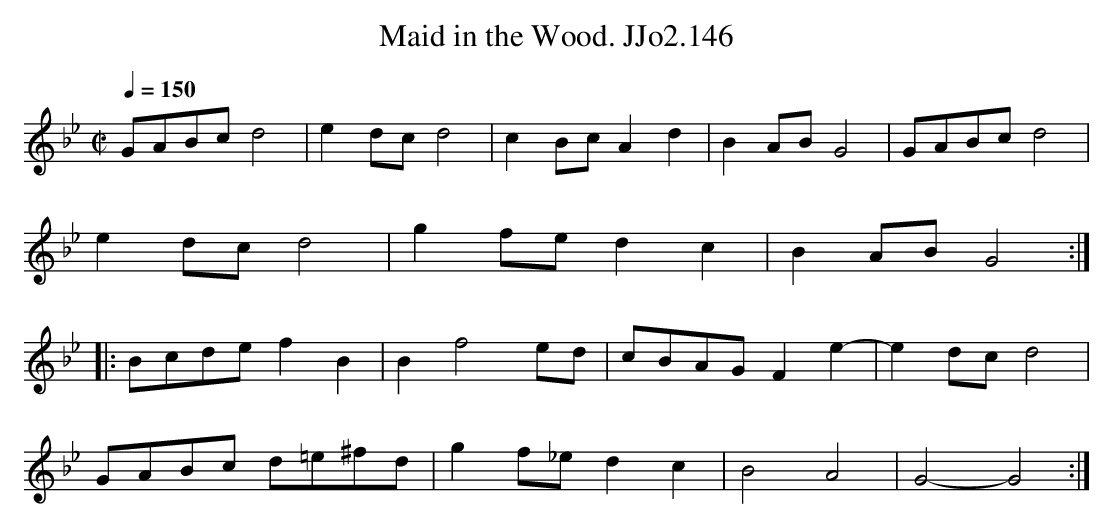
X:1
T:Maid in the Wood. JJo2.146
M:C|
L:1/4
Q:1/4=150
K:Gm
G/A/B/c/ d2 | ed/c/ d2 | cB/c/ Ad | BA/B/ G2 | G/A/B/c/ d2 |
ed/c/ d2 | gf/e/ dc | BA/B/ G2 :|
|: B/c/d/e/ fB | B f2 e/d/ | c/B/A/G/ Fe- | ed/c/ d2 |
G/A/B/c/ d/=e/^f/d/ | gf/_e/ dc | B2 A2 | G2-G2 :|
